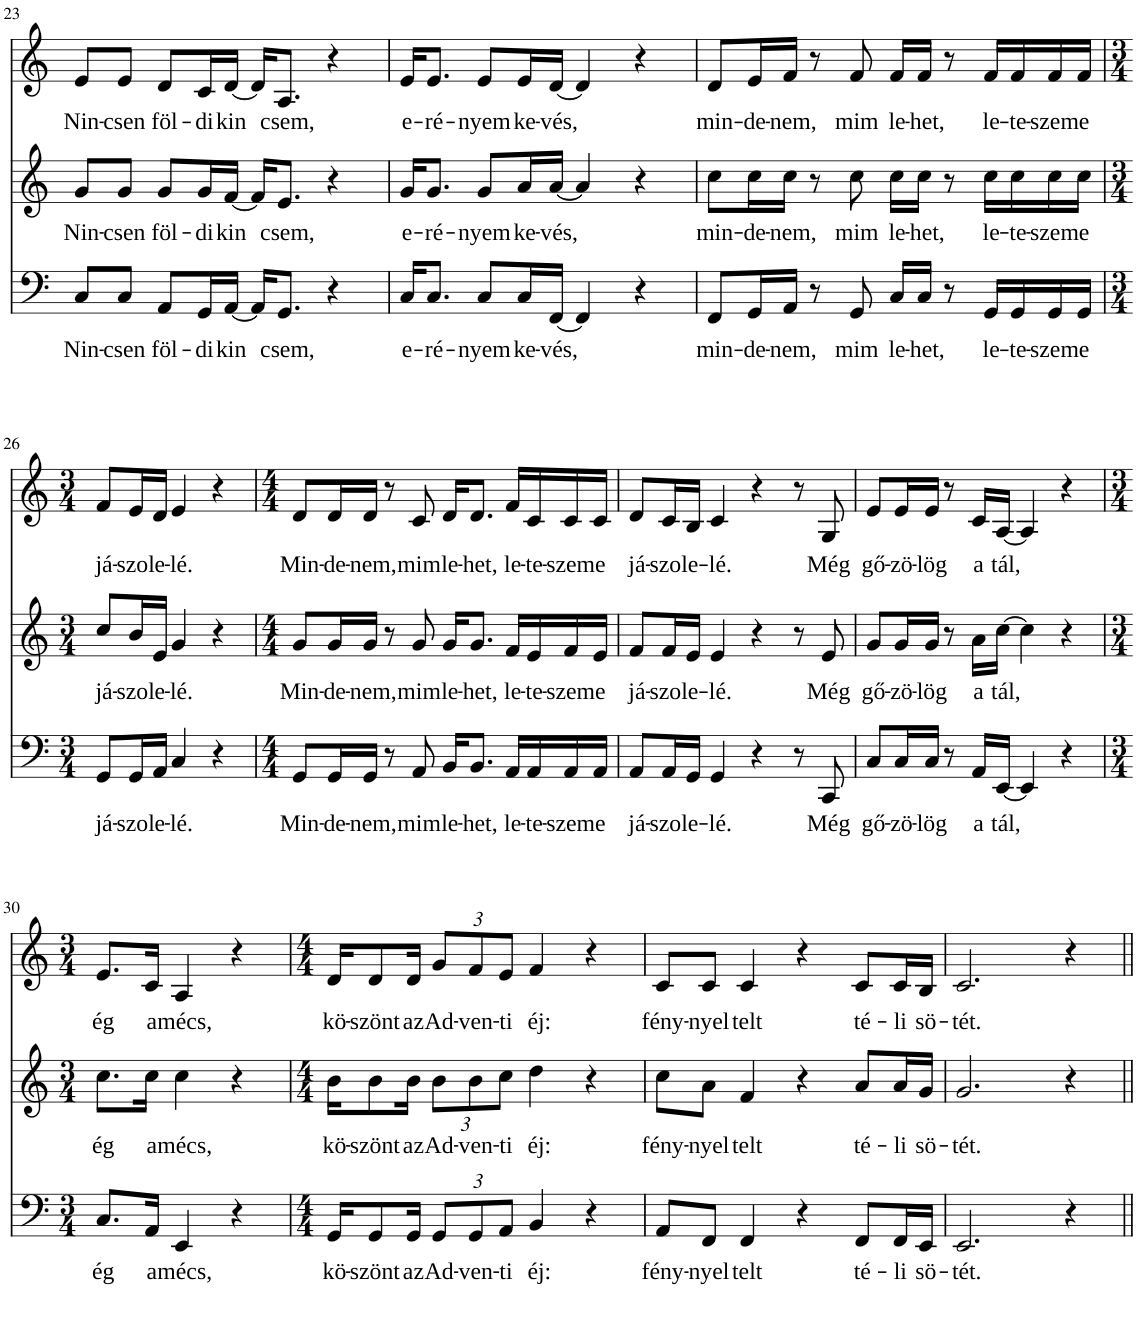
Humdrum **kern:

**kern	**text	**kern	**text	**kern	**text
*part3	*part3	*part2	*part2	*part1	*part1
*staff3	*staff3	*staff2	*staff2	*staff1	*staff1
*I"Voice	*	*I"Voice	*	*I"Voice	*
!!LO:PB:g=z
*clefF4	*	*clefG2	*	*clefG2	*
*k[]	*	*k[]	*	*k[]	*
*M4/4	*	*M4/4	*	*M4/4	*
=23	=23	=23	=23	=23	=23
!	!LO:LY:b	!	!LO:LY:b	!	!LO:LY:b
8C/L	Nin-	8g/L	Nin-	8e/L	Nin-
!	!LO:LY:b	!	!LO:LY:b	!	!LO:LY:b
8C/J	-csen	8g/J	-csen	8e/J	-csen
!	!LO:LY:b	!	!LO:LY:b	!	!LO:LY:b
8AA/L	föl-	8g/L	föl-	8d/L	föl-
!	!LO:LY:b	!	!LO:LY:b	!	!LO:LY:b
16GG/L	-di	16g/L	-di	16c/L	-di
!	!LO:LY:b	!	!LO:LY:b	!	!LO:LY:b
[16AA/JJ	kin	[16f/JJ	kin	[16d/JJ	kin
16AA/KL]	.	16f/KL]	.	16d/KL]	.
!	!LO:LY:b	!	!LO:LY:b	!	!LO:LY:b
8.GG/J	csem,	8.e/J	csem,	8.A/J	csem,
4r	.	4r	.	4r	.
=24	=24	=24	=24	=24	=24
!	!LO:LY:b	!	!LO:LY:b	!	!LO:LY:b
16C/KL	e-	16g/KL	e-	16e/KL	e-
!	!LO:LY:b	!	!LO:LY:b	!	!LO:LY:b
8.C/J	-ré-	8.g/J	-ré-	8.e/J	-ré-
!	!LO:LY:b	!	!LO:LY:b	!	!LO:LY:b
8C/L	-nyem	8g/L	-nyem	8e/L	-nyem
!	!LO:LY:b	!	!LO:LY:b	!	!LO:LY:b
16C/L	ke-	16a/L	ke-	16e/L	ke-
!	!LO:LY:b	!	!LO:LY:b	!	!LO:LY:b
[16FF/JJ	-vés,	[16a/JJ	-vés,	[16d/JJ	-vés,
4FF/]	.	4a/]	.	4d/]	.
4r	.	4r	.	4r	.
=25	=25	=25	=25	=25	=25
!	!LO:LY:b	!	!LO:LY:b	!	!LO:LY:b
8FF/L	min-	8cc\L	min-	8d/L	min-
!	!LO:LY:b	!	!LO:LY:b	!	!LO:LY:b
16GG/L	-de-	16cc\L	-de-	16e/L	-de-
!	!LO:LY:b	!	!LO:LY:b	!	!LO:LY:b
16AA/JJ	-nem,	16cc\JJ	-nem,	16f/JJ	-nem,
8r	.	8r	.	8r	.
!	!LO:LY:b	!	!LO:LY:b	!	!LO:LY:b
8GG/	mim	8cc\	mim	8f/	mim
!	!LO:LY:b	!	!LO:LY:b	!	!LO:LY:b
16C/LL	le-	16cc\LL	le-	16f/LL	le-
!	!LO:LY:b	!	!LO:LY:b	!	!LO:LY:b
16C/JJ	-het,	16cc\JJ	-het,	16f/JJ	-het,
8r	.	8r	.	8r	.
!	!LO:LY:b	!	!LO:LY:b	!	!LO:LY:b
16GG/LL	le-	16cc\LL	le-	16f/LL	le-
!	!LO:LY:b	!	!LO:LY:b	!	!LO:LY:b
16GG/	-te-	16cc\	-te-	16f/	-te-
!	!LO:LY:b	!	!LO:LY:b	!	!LO:LY:b
16GG/	-szem	16cc\	-szem	16f/	-szem
!	!LO:LY:b	!	!LO:LY:b	!	!LO:LY:b
16GG/JJ	e	16cc\JJ	e	16f/JJ	e
!!LO:LB:g=z
=26	=26	=26	=26	=26	=26
*M3/4	*	*M3/4	*	*M3/4	*
!	!LO:LY:b	!	!LO:LY:b	!	!LO:LY:b
8GG/L	já-	8cc/L	já-	8f/L	já-
!	!LO:LY:b	!	!LO:LY:b	!	!LO:LY:b
16GG/L	-szol	16b/L	-szol	16e/L	-szol
!	!LO:LY:b	!	!LO:LY:b	!	!LO:LY:b
16AA/JJ	e-	16e/JJ	e-	16d/JJ	e-
!	!LO:LY:b	!	!LO:LY:b	!	!LO:LY:b
4C/	-lé.	4g/	-lé.	4e/	-lé.
4r	.	4r	.	4r	.
=27	=27	=27	=27	=27	=27
*M4/4	*	*M4/4	*	*M4/4	*
!	!LO:LY:b	!	!LO:LY:b	!	!LO:LY:b
8GG/L	Min-	8g/L	Min-	8d/L	Min-
!	!LO:LY:b	!	!LO:LY:b	!	!LO:LY:b
16GG/L	-de-	16g/L	-de-	16d/L	-de-
!	!LO:LY:b	!	!LO:LY:b	!	!LO:LY:b
16GG/JJ	-nem,	16g/JJ	-nem,	16d/JJ	-nem,
8r	.	8r	.	8r	.
!	!LO:LY:b	!	!LO:LY:b	!	!LO:LY:b
8AA/	mim	8g/	mim	8c/	mim
!	!LO:LY:b	!	!LO:LY:b	!	!LO:LY:b
16BB/KL	le-	16g/KL	le-	16d/KL	le-
!	!LO:LY:b	!	!LO:LY:b	!	!LO:LY:b
8.BB/J	-het,	8.g/J	-het,	8.d/J	-het,
!	!LO:LY:b	!	!LO:LY:b	!	!LO:LY:b
16AA/LL	le-	16f/LL	le-	16f/LL	le-
!	!LO:LY:b	!	!LO:LY:b	!	!LO:LY:b
16AA/	-te-	16e/	-te-	16c/	-te-
!	!LO:LY:b	!	!LO:LY:b	!	!LO:LY:b
16AA/	-szem	16f/	-szem	16c/	-szem
!	!LO:LY:b	!	!LO:LY:b	!	!LO:LY:b
16AA/JJ	e	16e/JJ	e	16c/JJ	e
=28	=28	=28	=28	=28	=28
!	!LO:LY:b	!	!LO:LY:b	!	!LO:LY:b
8AA/L	já-	8f/L	já-	8d/L	já-
!	!LO:LY:b	!	!LO:LY:b	!	!LO:LY:b
16AA/L	-szol	16f/L	-szol	16c/L	-szol
!	!LO:LY:b	!	!LO:LY:b	!	!LO:LY:b
16GG/JJ	e-	16e/JJ	e-	16B/JJ	e-
!	!LO:LY:b	!	!LO:LY:b	!	!LO:LY:b
4GG/	-lé.	4e/	-lé.	4c/	-lé.
4r	.	4r	.	4r	.
8r	.	8r	.	8r	.
!	!LO:LY:b	!	!LO:LY:b	!	!LO:LY:b
8CC/	Még	8e/	Még	8G/	Még
=29	=29	=29	=29	=29	=29
!	!LO:LY:b	!	!LO:LY:b	!	!LO:LY:b
8C/L	gő-	8g/L	gő-	8e/L	gő-
!	!LO:LY:b	!	!LO:LY:b	!	!LO:LY:b
16C/L	-zö-	16g/L	-zö-	16e/L	-zö-
!	!LO:LY:b	!	!LO:LY:b	!	!LO:LY:b
16C/JJ	-lög	16g/JJ	-lög	16e/JJ	-lög
8r	.	8r	.	8r	.
!	!LO:LY:b	!	!LO:LY:b	!	!LO:LY:b
16AA/LL	a	16a\LL	a	16c/LL	a
!	!LO:LY:b	!	!LO:LY:b	!	!LO:LY:b
[16EE/JJ	tál,	[16cc\JJ	tál,	[16A/JJ	tál,
4EE/]	.	4cc\]	.	4A/]	.
4r	.	4r	.	4r	.
!!LO:LB:g=z
=30	=30	=30	=30	=30	=30
*M3/4	*	*M3/4	*	*M3/4	*
!	!LO:LY:b	!	!LO:LY:b	!	!LO:LY:b
8.C/L	ég	8.cc\L	ég	8.e/L	ég
!	!LO:LY:b	!	!LO:LY:b	!	!LO:LY:b
16AA/Jk	a	16cc\Jk	a	16c/Jk	a
!	!LO:LY:b	!	!LO:LY:b	!	!LO:LY:b
4EE/	mécs,	4cc\	mécs,	4A/	mécs,
4r	.	4r	.	4r	.
=31	=31	=31	=31	=31	=31
*M4/4	*	*M4/4	*	*M4/4	*
!	!LO:LY:b	!	!LO:LY:b	!	!LO:LY:b
16GG/KL	kö-	16b\KL	kö-	16d/KL	kö-
!	!LO:LY:b	!	!LO:LY:b	!	!LO:LY:b
8GG/	-szönt	8b\	-szönt	8d/	-szönt
!	!LO:LY:b	!	!LO:LY:b	!	!LO:LY:b
16GG/Jk	az	16b\Jk	az	16d/Jk	az
*Xbrackettup	*	*	*	*	*
!	!LO:LY:b	!	!	!	!
*	*	*Xbrackettup	*	*	*
!	!	!	!LO:LY:b	!	!
*	*	*	*	*Xbrackettup	*
!	!	!	!	!	!LO:LY:b
12GG/L	Ad-	12b\L	Ad-	12g/L	Ad-
!	!LO:LY:b	!	!LO:LY:b	!	!LO:LY:b
12GG/	-ven-	12b\	-ven-	12f/	-ven-
!	!LO:LY:b	!	!LO:LY:b	!	!LO:LY:b
12AA/J	-ti	12cc\J	-ti	12e/J	-ti
!	!LO:LY:b	!	!LO:LY:b	!	!LO:LY:b
4BB/	éj:	4dd\	éj:	4f/	éj:
4r	.	4r	.	4r	.
=32	=32	=32	=32	=32	=32
!	!LO:LY:b	!	!LO:LY:b	!	!LO:LY:b
8AA/L	fény-	8cc\L	fény-	8c/L	fény-
!	!LO:LY:b	!	!LO:LY:b	!	!LO:LY:b
8FF/J	-nyel	8a\J	-nyel	8c/J	-nyel
!	!LO:LY:b	!	!LO:LY:b	!	!LO:LY:b
4FF/	telt	4f/	telt	4c/	telt
4r	.	4r	.	4r	.
!	!LO:LY:b	!	!LO:LY:b	!	!LO:LY:b
8FF/L	té-	8a/L	té-	8c/L	té-
!	!LO:LY:b	!	!LO:LY:b	!	!LO:LY:b
16FF/L	-li	16a/L	-li	16c/L	-li
!	!LO:LY:b	!	!LO:LY:b	!	!LO:LY:b
16EE/JJ	sö-	16g/JJ	sö-	16B/JJ	sö-
=33	=33	=33	=33	=33	=33
!	!LO:LY:b	!	!LO:LY:b	!	!LO:LY:b
2.EE/	-tét.	2.g/	-tét.	2.c/	-tét.
4r	.	4r	.	4r	.
=||	=||	=||	=||	=||	=||
*-	*-	*-	*-	*-	*-
